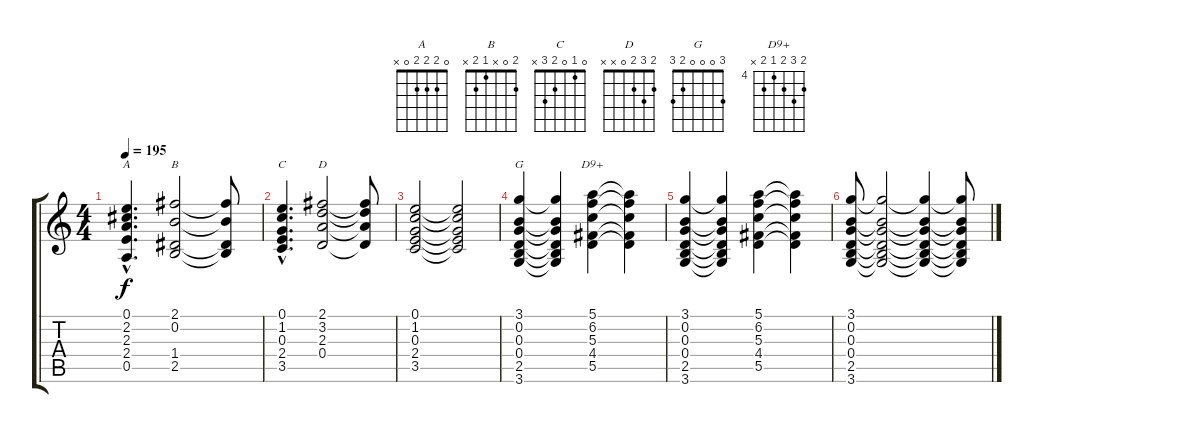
\track "" {instrument acousticguitarsteel}
\staff {score tabs}
\tuning (E4 B3 G3 D3 A2 E2) {hide}
\chord ("A" 0 2 2 2 0 x)
\chord ("B" 2 0 x 1 2 x)
\chord ("C" 0 1 0 2 3 x)
\chord ("D" 2 3 2 0 x x)
\chord ("G" 3 0 0 0 2 3)
\chord ("D9+" 5 6 5 4 5 x) {firstfret 4}
\ts (4 4)
\tempo 195
\clef g2
\ks c
(0.1{hac} 2.2{hac} 2.3{hac} 2.4{hac} 0.5{hac}).4{d ch "A" dy f} (2.1 0.2 1.4 2.5).2{ch "B"} (2.1{t} 0.2{t} 1.4{t} 2.5{t}).8 |
(0.1{hac} 1.2{hac} 0.3{hac} 2.4{hac} 3.5{hac}).4{d ch "C"} (2.1 3.2 2.3 0.4).2{ch "D"} (2.1{t} 3.2{t} 2.3{t} 0.4{t}).8 |
(0.1 1.2 0.3 2.4 3.5).2 (0.1{t} 1.2{t} 0.3{t} 2.4{t} 3.5{t}).2 |
(3.1 0.2 0.3 0.4 2.5 3.6).4{ch "G"} (3.1{t} 0.2{t} 0.3{t} 0.4{t} 2.5{t} 3.6{t}).4 (5.1 6.2 5.3 4.4 5.5).4{ch "D9+"} (5.1{t} 6.2{t} 5.3{t} 4.4{t} 5.5{t}).4 |
(3.1 0.2 0.3 0.4 2.5 3.6).4 (3.1{t} 0.2{t} 0.3{t} 0.4{t} 2.5{t} 3.6{t}).4 (5.1 6.2 5.3 4.4 5.5).4 (5.1{t} 6.2{t} 5.3{t} 4.4{t} 5.5{t}).4 |
(3.1 0.2 0.3 0.4 2.5 3.6).8 (3.1{t} 0.2{t} 0.3{t} 0.4{t} 2.5{t} 3.6{t}).2 (3.1{t} 0.2{t} 0.3{t} 0.4{t} 2.5{t} 3.6{t}).4 (3.1{t} 0.2{t} 0.3{t} 0.4{t} 2.5{t} 3.6{t}).8
